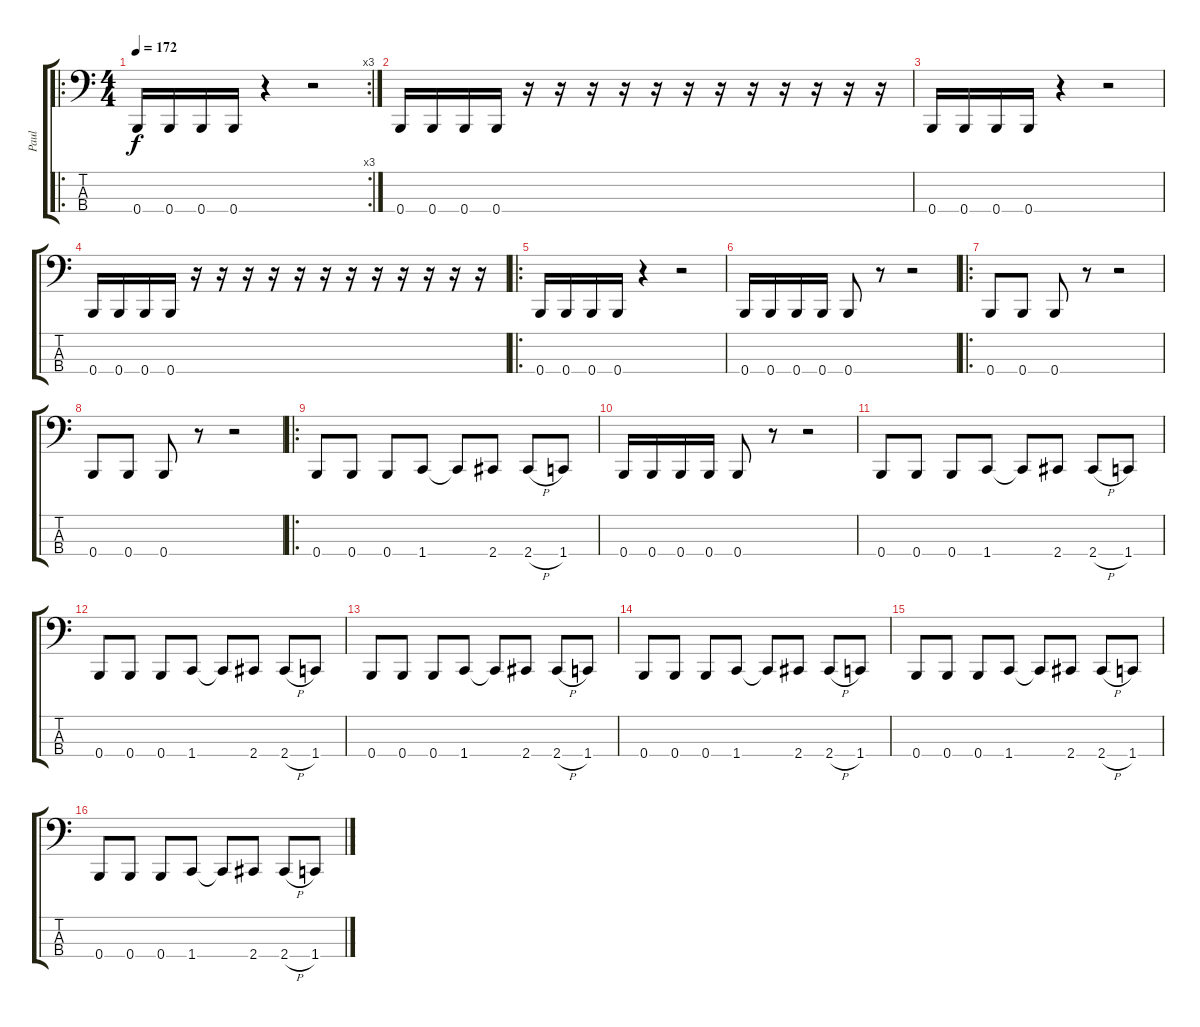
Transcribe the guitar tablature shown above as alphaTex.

\track ("Paul" "Paul") {instrument electricbasspick}
\staff {score tabs}
\tuning (E2 B1 Gb1 B0) {hide}
\ro
\rc 3
\ts (4 4)
\tempo 172
\clef f4
\ks c
0.4.16{dy f instrument electricbasspick} 0.4.16 0.4.16 0.4.16 r.4 r.2 |
0.4.16 0.4.16 0.4.16 0.4.16 r.16 r.16 r.16 r.16 r.16 r.16 r.16 r.16 r.16 r.16 r.16 r.16 |
0.4.16 0.4.16 0.4.16 0.4.16 r.4 r.2 |
0.4.16 0.4.16 0.4.16 0.4.16 r.16 r.16 r.16 r.16 r.16 r.16 r.16 r.16 r.16 r.16 r.16 r.16 |
\ro
0.4.16 0.4.16 0.4.16 0.4.16 r.4 r.2 |
0.4.16 0.4.16 0.4.16 0.4.16 0.4.8 r.8 r.2 |
\ro
0.4.8 0.4.8 0.4.8 r.8 r.2 |
0.4.8 0.4.8 0.4.8 r.8 r.2 |
\ro
0.4.8 0.4.8 0.4.8 1.4.8 1.4{t}.8 2.4.8 2.4{h}.8 1.4.8 |
0.4.16 0.4.16 0.4.16 0.4.16 0.4.8 r.8 r.2 |
0.4.8 0.4.8 0.4.8 1.4.8 1.4{t}.8 2.4.8 2.4{h}.8 1.4.8 |
0.4.8 0.4.8 0.4.8 1.4.8 1.4{t}.8 2.4.8 2.4{h}.8 1.4.8 |
0.4.8 0.4.8 0.4.8 1.4.8 1.4{t}.8 2.4.8 2.4{h}.8 1.4.8 |
0.4.8 0.4.8 0.4.8 1.4.8 1.4{t}.8 2.4.8 2.4{h}.8 1.4.8 |
0.4.8 0.4.8 0.4.8 1.4.8 1.4{t}.8 2.4.8 2.4{h}.8 1.4.8 |
0.4.8 0.4.8 0.4.8 1.4.8 1.4{t}.8 2.4.8 2.4{h}.8 1.4.8
